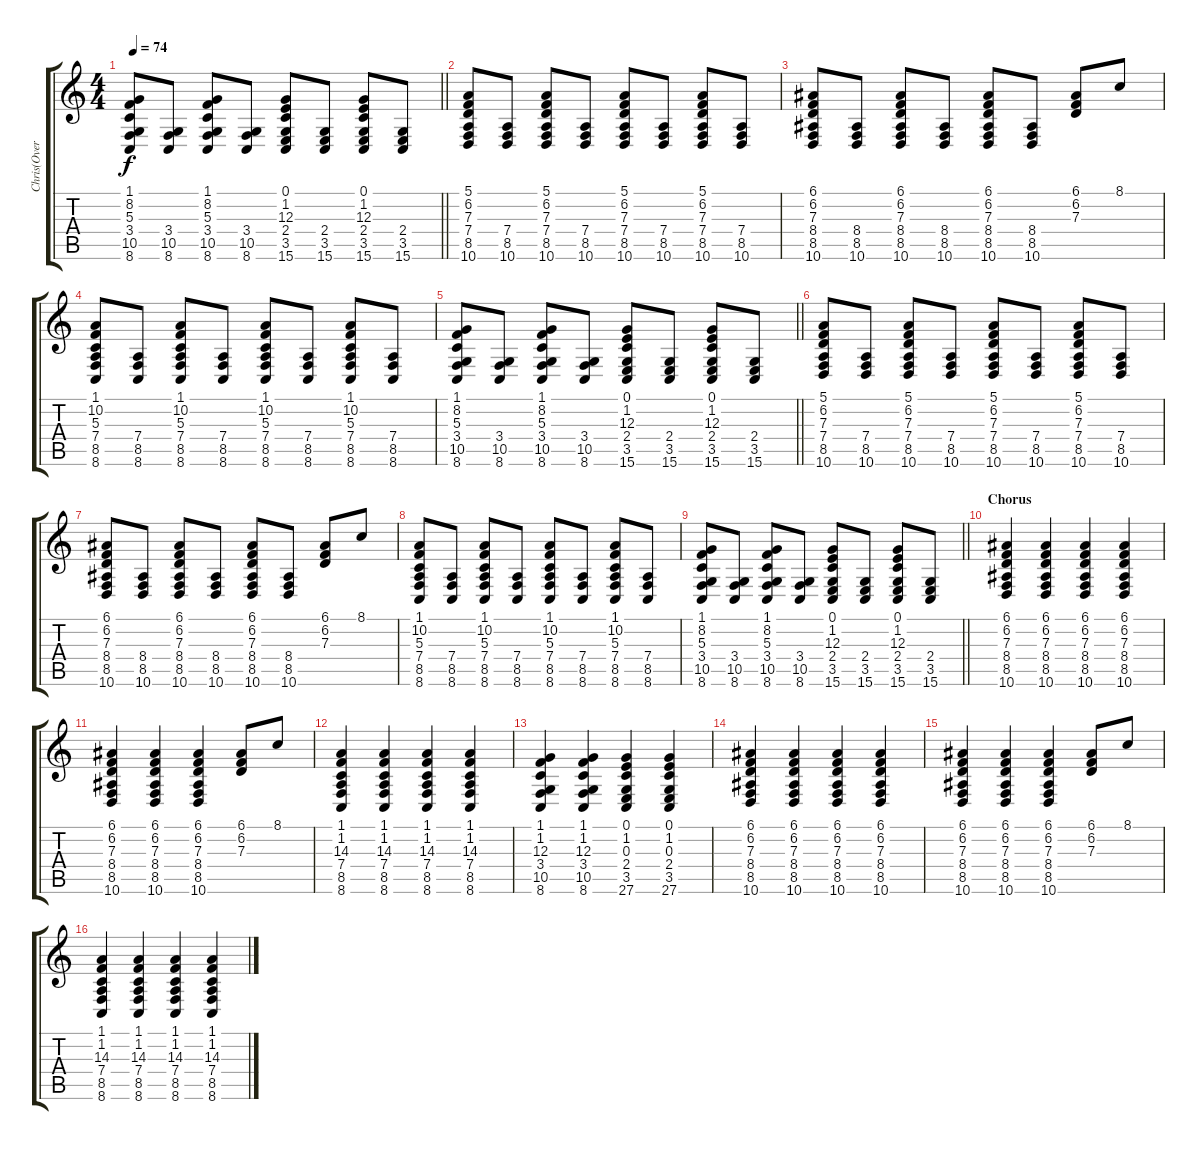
\track ("Chris(Overdub)" "Chris(Over") {instrument brightacousticpiano}
\staff {score tabs}
\tuning (E4 B3 G3 D3 A2 E2) {hide}
\ts (4 4)
\tempo 74
\clef g2
\barLineRight lightlight
\ks c
(1.1 8.2 5.3 3.4 10.5 8.6).8{dy f} (3.4 10.5 8.6).8 (1.1 8.2 5.3 3.4 10.5 8.6).8 (3.4 10.5 8.6).8 (0.1 1.2 12.3 2.4 3.5 15.6).8 (2.4 3.5 15.6).8 (0.1 1.2 12.3 2.4 3.5 15.6).8 (2.4 3.5 15.6).8 |
(5.1 6.2 7.3 7.4 8.5 10.6).8 (7.4 8.5 10.6).8 (5.1 6.2 7.3 7.4 8.5 10.6).8 (7.4 8.5 10.6).8 (5.1 6.2 7.3 7.4 8.5 10.6).8 (7.4 8.5 10.6).8 (5.1 6.2 7.3 7.4 8.5 10.6).8 (7.4 8.5 10.6).8 |
(6.1 6.2 7.3 8.4 8.5 10.6).8 (8.4 8.5 10.6).8 (6.1 6.2 7.3 8.4 8.5 10.6).8 (8.4 8.5 10.6).8 (6.1 6.2 7.3 8.4 8.5 10.6).8 (8.4 8.5 10.6).8 (6.1 6.2 7.3).8 8.1.8 |
(1.1 10.2 5.3 7.4 8.5 8.6).8 (7.4 8.5 8.6).8 (1.1 10.2 5.3 7.4 8.5 8.6).8 (7.4 8.5 8.6).8 (1.1 10.2 5.3 7.4 8.5 8.6).8 (7.4 8.5 8.6).8 (1.1 10.2 5.3 7.4 8.5 8.6).8 (7.4 8.5 8.6).8 |
\barLineRight lightlight
(1.1 8.2 5.3 3.4 10.5 8.6).8 (3.4 10.5 8.6).8 (1.1 8.2 5.3 3.4 10.5 8.6).8 (3.4 10.5 8.6).8 (0.1 1.2 12.3 2.4 3.5 15.6).8 (2.4 3.5 15.6).8 (0.1 1.2 12.3 2.4 3.5 15.6).8 (2.4 3.5 15.6).8 |
(5.1 6.2 7.3 7.4 8.5 10.6).8 (7.4 8.5 10.6).8 (5.1 6.2 7.3 7.4 8.5 10.6).8 (7.4 8.5 10.6).8 (5.1 6.2 7.3 7.4 8.5 10.6).8 (7.4 8.5 10.6).8 (5.1 6.2 7.3 7.4 8.5 10.6).8 (7.4 8.5 10.6).8 |
(6.1 6.2 7.3 8.4 8.5 10.6).8 (8.4 8.5 10.6).8 (6.1 6.2 7.3 8.4 8.5 10.6).8 (8.4 8.5 10.6).8 (6.1 6.2 7.3 8.4 8.5 10.6).8 (8.4 8.5 10.6).8 (6.1 6.2 7.3).8 8.1.8 |
(1.1 10.2 5.3 7.4 8.5 8.6).8 (7.4 8.5 8.6).8 (1.1 10.2 5.3 7.4 8.5 8.6).8 (7.4 8.5 8.6).8 (1.1 10.2 5.3 7.4 8.5 8.6).8 (7.4 8.5 8.6).8 (1.1 10.2 5.3 7.4 8.5 8.6).8 (7.4 8.5 8.6).8 |
\barLineRight lightlight
(1.1 8.2 5.3 3.4 10.5 8.6).8 (3.4 10.5 8.6).8 (1.1 8.2 5.3 3.4 10.5 8.6).8 (3.4 10.5 8.6).8 (0.1 1.2 12.3 2.4 3.5 15.6).8 (2.4 3.5 15.6).8 (0.1 1.2 12.3 2.4 3.5 15.6).8 (2.4 3.5 15.6).8 |
\section ("" "Chorus")
(6.1 6.2 7.3 8.4 8.5 10.6).4 (6.1 6.2 7.3 8.4 8.5 10.6).4 (6.1 6.2 7.3 8.4 8.5 10.6).4 (6.1 6.2 7.3 8.4 8.5 10.6).4 |
(6.1 6.2 7.3 8.4 8.5 10.6).4 (6.1 6.2 7.3 8.4 8.5 10.6).4 (6.1 6.2 7.3 8.4 8.5 10.6).4 (6.1 6.2 7.3).8 8.1.8 |
(1.1 1.2 14.3 7.4 8.5 8.6).4 (1.1 1.2 14.3 7.4 8.5 8.6).4 (1.1 1.2 14.3 7.4 8.5 8.6).4 (1.1 1.2 14.3 7.4 8.5 8.6).4 |
(1.1 1.2 12.3 3.4 10.5 8.6).4 (1.1 1.2 12.3 3.4 10.5 8.6).4 (0.1 1.2 0.3 2.4 3.5 27.6).4 (0.1 1.2 0.3 2.4 3.5 27.6).4 |
(6.1 6.2 7.3 8.4 8.5 10.6).4 (6.1 6.2 7.3 8.4 8.5 10.6).4 (6.1 6.2 7.3 8.4 8.5 10.6).4 (6.1 6.2 7.3 8.4 8.5 10.6).4 |
(6.1 6.2 7.3 8.4 8.5 10.6).4 (6.1 6.2 7.3 8.4 8.5 10.6).4 (6.1 6.2 7.3 8.4 8.5 10.6).4 (6.1 6.2 7.3).8 8.1.8 |
(1.1 1.2 14.3 7.4 8.5 8.6).4 (1.1 1.2 14.3 7.4 8.5 8.6).4 (1.1 1.2 14.3 7.4 8.5 8.6).4 (1.1 1.2 14.3 7.4 8.5 8.6).4
